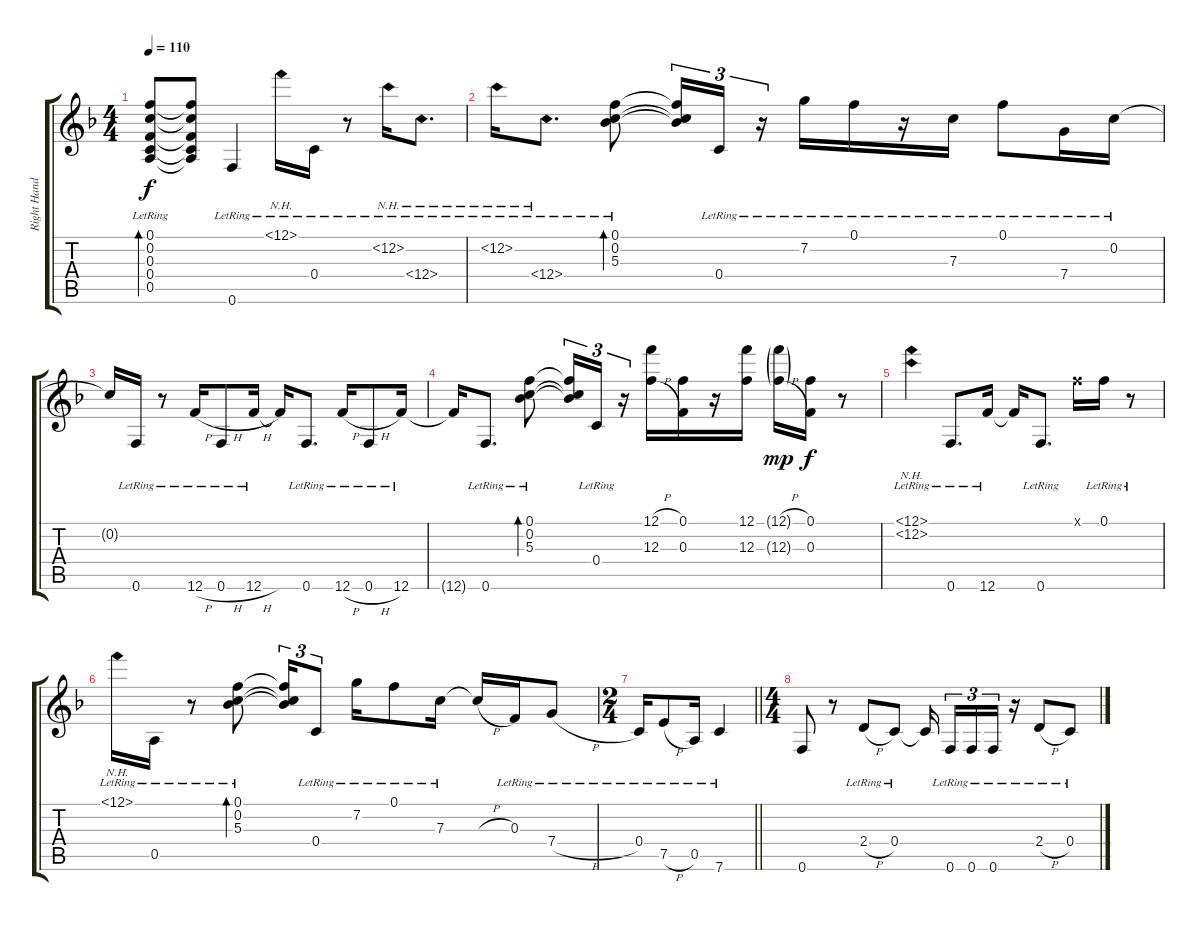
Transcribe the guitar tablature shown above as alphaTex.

\track ("Right Hand" "Right Hand") {instrument acousticguitarsteel}
\staff {score tabs}
\tuning (F4 C4 F3 C3 A2 F2) {hide}
\ts (4 4)
\tempo 110
\clef g2
\ks f
(0.1 0.2 0.3 0.4{lr} 0.5).8{bd 60 dy f} (0.1{t} 0.2{t} 0.3{t} 0.4{t} 0.5{t}).8 0.6{lr}.4 12.1{nh lr}.16 0.4{lr}.16 r.8 12.2{nh lr}.16 12.4{nh lr}.8{d} |
12.2{nh lr}.16 12.4{nh lr}.8{d} (0.1 0.2 5.3{lr}).8{bd 60} (0.1{t} 0.2{t} 5.3{t}).16{tu (3 2)} 0.4{lr}.16{tu (3 2)} r.16{tu (3 2)} 7.2{lr}.16 0.1{lr}.16 r.16 7.3{lr}.16 0.1{lr}.8 7.4{lr}.16 0.2{lr}.16 |
0.2{t}.16 0.6{lr}.16 r.8 12.6{h lr}.16 0.6{h lr}.8 12.6{h lr}.16 12.6{t}.16 0.6{lr}.8{d} 12.6{h lr}.16 0.6{h lr}.8 12.6{lr}.16 |
12.6{t}.16 0.6{lr}.8{d} (0.1 0.2 5.3{lr}).8{bd 60} (0.1{t} 0.2{t} 5.3{t}).16{tu (3 2)} 0.4{lr}.16{tu (3 2)} r.16{tu (3 2)} (12.1{h} 12.3{h}).16 (0.1 0.3).16 r.16 (12.1 12.3).16 (12.1{h g} 12.3{h g}).16{dy mp} (0.1 0.3).16{dy f} r.8 |
(12.1{nh} 12.2{nh lr}).4 0.6{lr}.8{d} 12.6{lr}.16 12.6{t}.16 0.6{lr}.8{d} 0.1{x}.16 0.1{lr}.16 r.8 |
12.1{nh lr}.16 0.5{lr}.16 r.8 (0.1 0.2 5.3{lr}).8{bd 60} (0.1{t} 0.2{t} 5.3{t}).16{tu (3 2)} 0.4{lr}.8{tu (3 2)} 7.2{lr}.16 0.1{lr}.8 7.3{lr}.16 7.3{h t}.16 0.3{lr}.16 7.4{h lr}.8 |
\ts (2 4)
\barLineRight lightlight
0.4{lr}.16 7.5{h lr}.8 0.5{lr}.16 7.6{lr}.4 |
\ts (4 4)
0.6.8 r.8 2.4{h lr}.8 0.4{lr}.8 0.4{t}.16{beam splitsecondary} 0.6{lr}.16{tu (3 2)} 0.6{lr}.16{tu (3 2)} 0.6{lr}.16{tu (3 2)} r.16 2.4{h lr}.8 0.4{lr}.8
